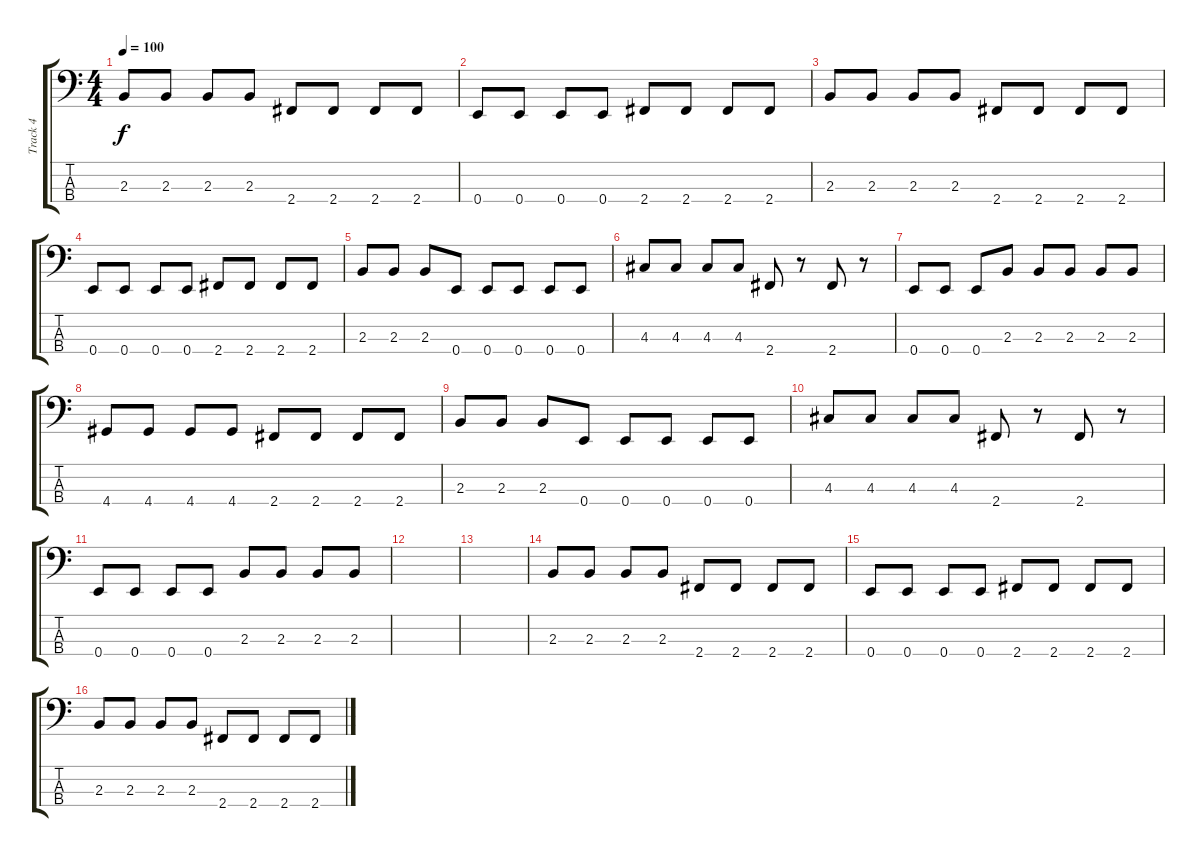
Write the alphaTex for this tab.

\track ("Track 4" "Track 4") {instrument electricbasspick}
\staff {score tabs}
\tuning (G2 D2 A1 E1) {hide}
\ts (4 4)
\tempo 100
\clef f4
\ks c
2.3.8{dy f} 2.3.8 2.3.8 2.3.8 2.4.8 2.4.8 2.4.8 2.4.8 |
0.4.8 0.4.8 0.4.8 0.4.8 2.4.8 2.4.8 2.4.8 2.4.8 |
2.3.8 2.3.8 2.3.8 2.3.8 2.4.8 2.4.8 2.4.8 2.4.8 |
0.4.8 0.4.8 0.4.8 0.4.8 2.4.8 2.4.8 2.4.8 2.4.8 |
2.3.8 2.3.8 2.3.8 0.4.8 0.4.8 0.4.8 0.4.8 0.4.8 |
4.3.8 4.3.8 4.3.8 4.3.8 2.4.8 r.8 2.4.8 r.8 |
0.4.8 0.4.8 0.4.8 2.3.8 2.3.8 2.3.8 2.3.8 2.3.8 |
4.4.8 4.4.8 4.4.8 4.4.8 2.4.8 2.4.8 2.4.8 2.4.8 |
2.3.8 2.3.8 2.3.8 0.4.8 0.4.8 0.4.8 0.4.8 0.4.8 |
4.3.8 4.3.8 4.3.8 4.3.8 2.4.8 r.8 2.4.8 r.8 |
0.4.8 0.4.8 0.4.8 0.4.8 2.3.8 2.3.8 2.3.8 2.3.8 |
|
|
2.3.8 2.3.8 2.3.8 2.3.8 2.4.8 2.4.8 2.4.8 2.4.8 |
0.4.8 0.4.8 0.4.8 0.4.8 2.4.8 2.4.8 2.4.8 2.4.8 |
2.3.8 2.3.8 2.3.8 2.3.8 2.4.8 2.4.8 2.4.8 2.4.8
